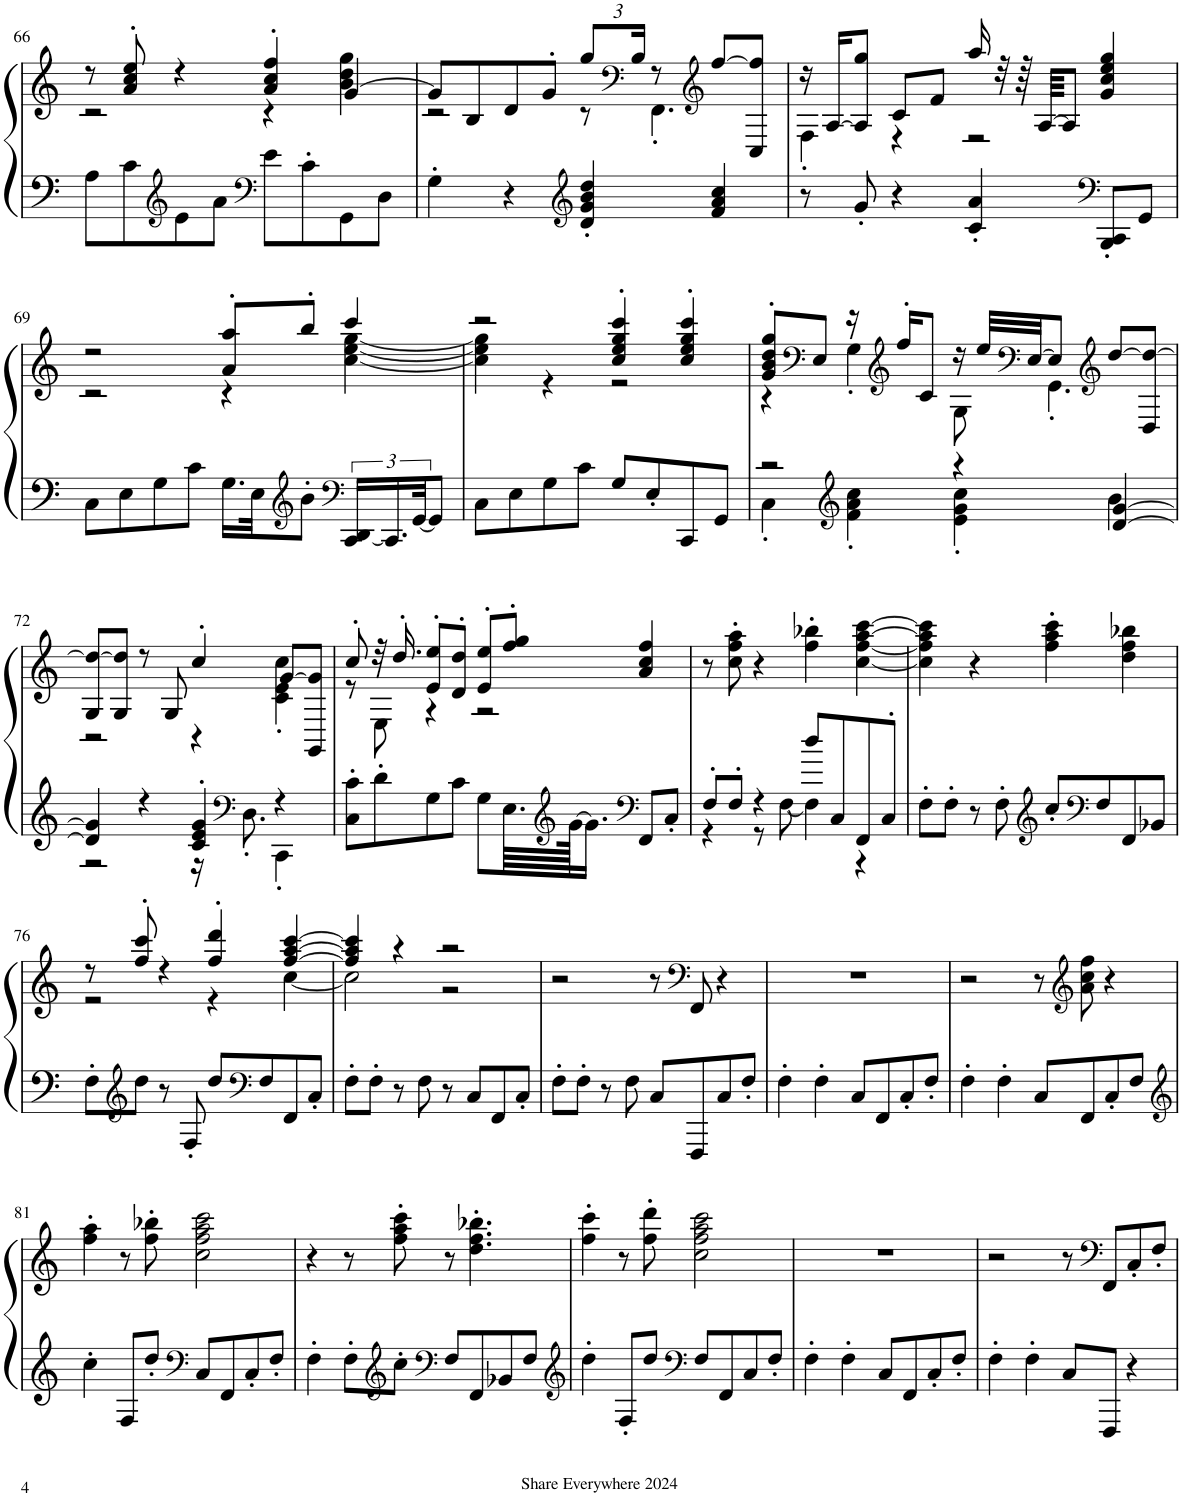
**kern	**kern
*part1	*part1
*staff2	*staff1
*I"Piano	*
*I'Pno.	*
!!LO:PB:g=z
*clefF4	*clefG2
*k[]	*k[]
*M4/4	*M4/4
=66	=66
*	*^
8A\L	8r	2r
8c\	8a/' 8cc/' 8ee/'	.
*clefG2	*	*
8e\	4r	.
8a\J	.	.
*clefF4	*	*
8e\L	4a/' 4cc/' 4ff/'	4r
8c'\	.	.
8GG\	[4g/	4b\ 4dd\ 4gg\
8D\J	.	.
=67	=67	=67
4G'\	8g/L]	2r
.	8B/	.
4r	8d/	.
.	8g'/J	.
*clefG2	*	*
*	*Xbrackettup	*
4d/' 4g/' 4b/' 4dd/'	12gg/L	8r
*	*clefF4	*
.	24B/Jk	.
.	8r	4.FF'\
*	*clefG2	*
4f/ 4a/ 4cc/	[8ff/L	.
.	8C/ 8ff/]J	.
=68	=68	=68
8r	16r	4F'\
.	[16A/KL	.
8g'/	8A/] 8gg/J	.
4r	8c/L	4r
.	8f/J	.
4c/' 4a/'	16aa/	2r
.	32r	.
.	64r	.
.	[64A/KKKL	.
.	8A/J]	.
*clefF4	*	*
8BBB/' 8CC/'L	4g/ 4cc/ 4ee/ 4gg/	.
8GG/J	.	.
!!LO:LB:g=z	!!
=69	=69	=69
8C\L	2r	2r
8E\	.	.
8G\	.	.
8c\J	.	.
16.G\LL	8a/' 8aa/'L	4r
32E\JK	.	.
*clefG2	*	*
8b'\J	8bb'/J	.
*clefF4	*	*
[24CC/ 24DD/LL	4ccc/	[4cc\ [4ee\ [4gg\
24.CC/]	.	.
[48GG/JK	.	.
8GG/J]	.	.
=70	=70	=70
8C\L	2r	4cc\] 4ee\] 4gg\]
8E\	.	.
8G\	.	4r
8c\J	.	.
8G/L	4cc/' 4ee/' 4gg/' 4ccc/'	2r
8E'/	.	.
8CC/	4cc/' 4ee/' 4gg/' 4ccc/'	.
8GG/J	.	.
=71	=71	=71
*^	*	*
2r	4C'\	8g/' 8b/' 8dd/' 8gg/'L	4r
*	*	*clefF4	*
.	.	8E/J	.
*clefG2	*	*	*
.	4f\' 4a\' 4cc\'	16r	4G'\
*	*	*clefG2	*
.	.	16ff'/KL	.
.	.	8c/J	.
4r	4e\' 4g\' 4cc\'	16r	8G\
.	.	32ee/LLL	.
*	*	*clefF4	*
.	.	[32E/JJ	.
.	.	8E/J]	4.GG'\
*	*	*clefG2	*
[4d/ [4g/	4b\	[8dd/L	.
.	.	8D/ 8dd/_J	.
!!LO:LB:g=z	!!
=72	=72	=72	=72
4d/] 4g/]	2r	8G/ 8dd/_L	2r
.	.	8G/ 8dd/]J	.
4r	.	8r	.
.	.	8G/	.
4c/' 4e/' 4g/'	16r	4cc'/	4r
*clefF4	*	*	*
.	8.D'\	.	.
4r	4CC'\	[8g/L	4c\' 4e\' 4cc\'
.	.	8GG/ 8g/]J	.
*v	*v	*	*
=73	=73	=73
8C\' 8c\'L	8cc'/	8r
8d'\	32r	8E\
.	16.dd'/	.
8G\	8e/' 8ee/'L	4r
8c\J	8d/' 8dd/'J	.
8G\L	8e/' 8ee/'L	2r
64.E\LLL	8ff/' 8gg/'J	.
*clefG2	*	*
[128g\JJK	.	.
16.g\JJ]	.	.
*clefF4	*	*
8FF/L	4a/ 4cc/ 4ff/	.
8C'/J	.	.
*	*v	*v
=74	=74
*^	*
8F'/L	4r	8r
8F'/J	.	8cc\' 8ff\' 8aa\'
4r	8r	4r
.	[8F\	.
8dd/L	4F\]	4ff\' 4bb-X\'
8C/	.	.
8FF/	4r	[4cc\ [4ff\ [4aa\ [4ccc\
8C'/J	.	.
*v	*v	*
=75	=75
8F'\L	4cc\] 4ff\] 4aa\] 4ccc\]
8F'\J	.
8r	4r
8F'\	.
*clefG2	*
8cc'/L	4ff\' 4aa\' 4ccc\'
*clefF4	*
8F/	.
8FF/	4dd\ 4ff\ 4bb-X\
8BB-X/J	.
!!LO:LB:g=z
=76	=76
*	*^
8F'\L	8r	2r
*clefG2	*	*
8dd\J	8ff/' 8ccc/'	.
8r	4r	.
8F'/	.	.
8dd/L	4ff/' 4ddd/'	4r
*clefF4	*	*
8F/	.	.
8FF/	[4ff/ [4aa/ [4ccc/	[4cc\
8C'/J	.	.
=77	=77	=77
8F'\L	4ff/] 4aa/] 4ccc/]	2cc\]
8F'\J	.	.
8r	4r	.
8F\	.	.
8r	2r	2r
8C/L	.	.
8FF/	.	.
8C'/J	.	.
*	*v	*v
=78	=78
8F'\L	2r
8F'\J	.
8r	.
8F\	.
8C/L	8r
*	*clefF4
8FFF/	8FF/
8C/	4r
8F'/J	.
=79	=79
4F'\	1r
4F'\	.
8C/L	.
8FF/	.
8C'/	.
8F'/J	.
=80	=80
4F'\	2r
4F'\	.
8C/L	8r
*	*clefG2
8FF/	8a\ 8cc\ 8ff\
8C'/	4r
8F/J	.
!!LO:LB:g=z
=81	=81
*clefG2	*
4cc'\	4ff\' 4aa\'
8F/L	8r
8dd'/J	8ff\' 8bb-X\'
*clefF4	*
8C/L	2cc\ 2ff\ 2aa\ 2ccc\
8FF/	.
8C'/	.
8F'/J	.
=82	=82
4F'\	4r
8F'\L	8r
*clefG2	*
8cc'\J	8ff\' 8aa\' 8ccc\'
*clefF4	*
8F/L	8r
8FF/	4.dd\' 4.ff\' 4.bb-X\'
8BB-X/	.
8F/J	.
=83	=83
*clefG2	*
4dd'\	4ff\' 4ccc\'
8F'/L	8r
8dd/J	8ff\' 8ddd\'
*clefF4	*
8F/L	2cc\ 2ff\ 2aa\ 2ccc\
8FF/	.
8C/	.
8F'/J	.
=84	=84
4F'\	1r
4F'\	.
8C/L	.
8FF/	.
8C'/	.
8F'/J	.
=85	=85
4F'\	2r
4F'\	.
8C/L	8r
*	*clefF4
8FFF/J	8FF/L
4r	8C'/
.	8F'/J
=	=
*-	*-
